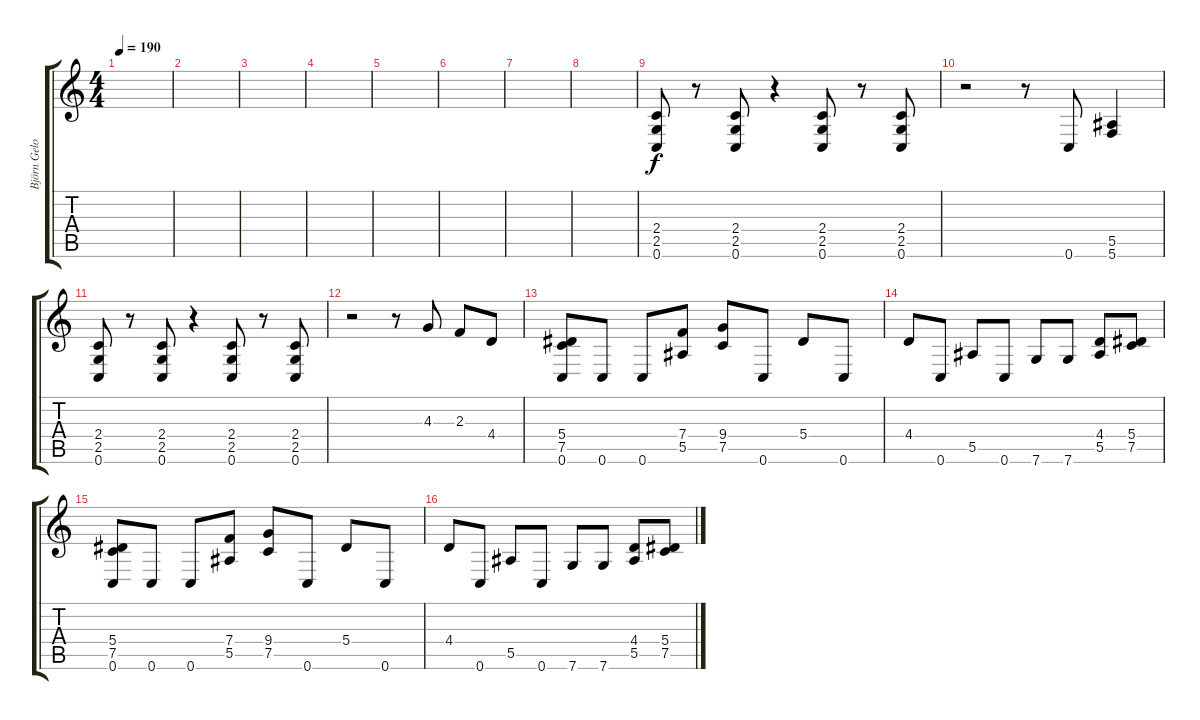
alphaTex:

\track ("Björn Gelotte" "Björn Gelo") {instrument distortionguitar}
\staff {score tabs}
\tuning (C4 G3 Eb3 Bb2 F2 C2) {hide}
\ts (4 4)
\tempo 190
\clef g2
\ks c
|
|
|
|
|
|
|
|
(2.4 2.5 0.6).8 r.8 (2.4 2.5 0.6).8 r.4 (2.4 2.5 0.6).8 r.8 (2.4 2.5 0.6).8 |
r.2 r.8 0.6.8 (5.5 5.6).4 |
(2.4 2.5 0.6).8 r.8 (2.4 2.5 0.6).8 r.4 (2.4 2.5 0.6).8 r.8 (2.4 2.5 0.6).8 |
r.2 r.8 4.3.8 2.3.8 4.4.8 |
(5.4 7.5 0.6).8 0.6.8 0.6.8 (7.4 5.5).8 (9.4 7.5).8 0.6.8 5.4.8 0.6.8 |
4.4.8 0.6.8 5.5.8 0.6.8 7.6.8 7.6.8 (4.4 5.5).8 (5.4 7.5).8 |
(5.4 7.5 0.6).8 0.6.8 0.6.8 (7.4 5.5).8 (9.4 7.5).8 0.6.8 5.4.8 0.6.8 |
4.4.8 0.6.8 5.5.8 0.6.8 7.6.8 7.6.8 (4.4 5.5).8 (5.4 7.5).8
